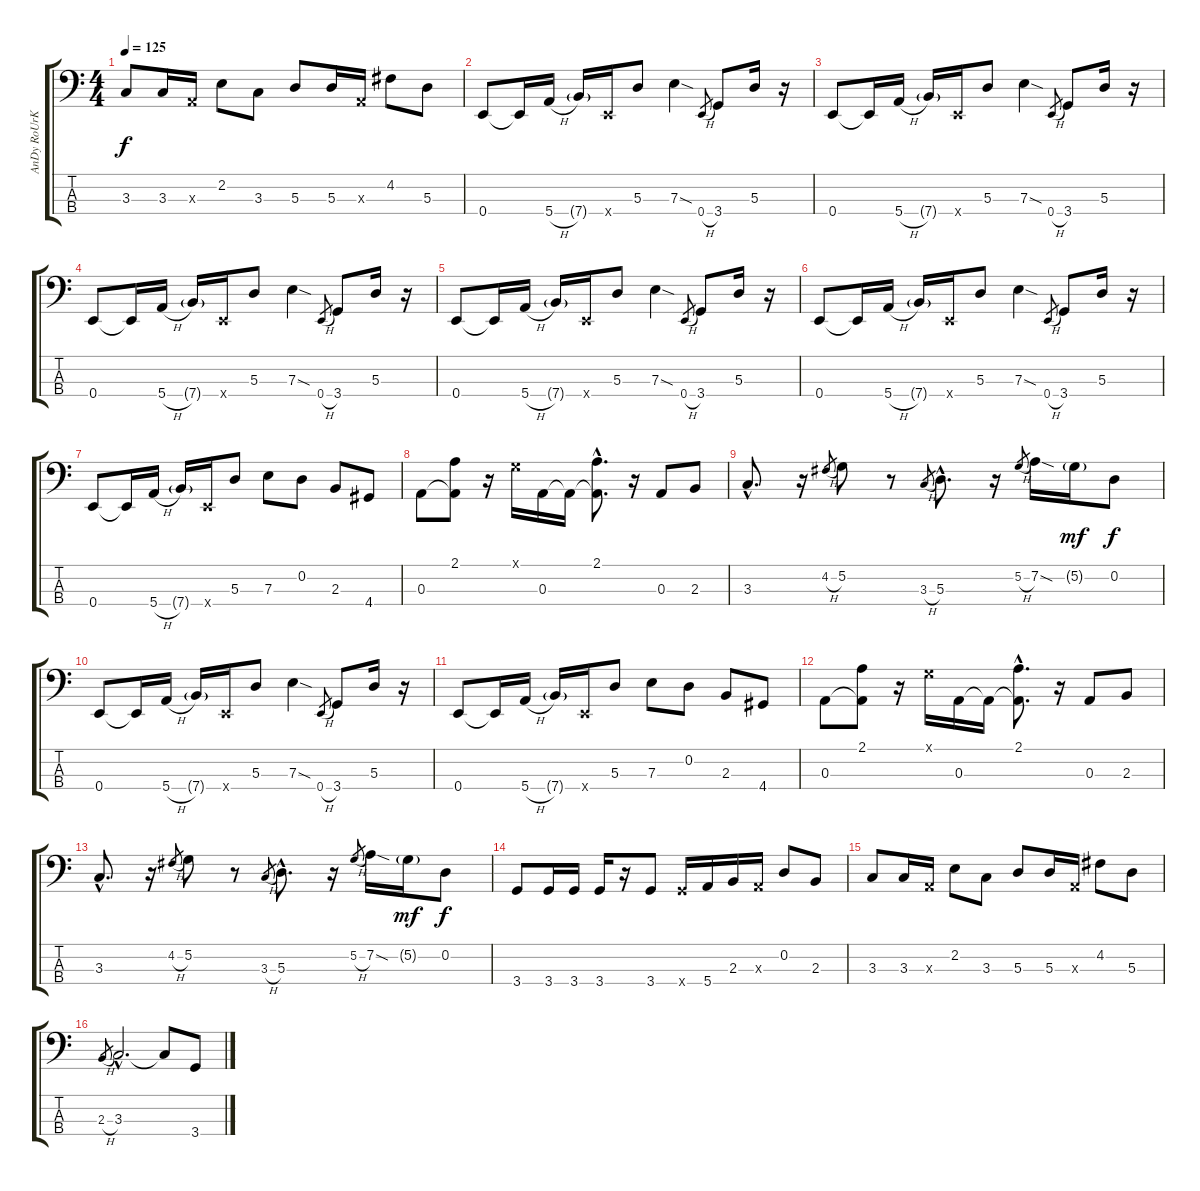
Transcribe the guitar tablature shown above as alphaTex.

\track ("AnDy RoUrKe" "AnDy RoUrK") {instrument electricbasspick}
\staff {score tabs}
\tuning (G2 D2 A1 E1) {hide}
\ts (4 4)
\tempo 125
\clef f4
\ks c
3.3.8{dy f} 3.3.16 0.3{x}.16 2.2.8 3.3.8 5.3.8 5.3.16 0.3{x}.16 4.2.8 5.3.8 |
0.4.8 0.4{t}.16 5.4{h}.16 7.4{g}.16 0.4{x}.16 5.3.8 7.3{sod}.4 0.4{h}.8{gr} 3.4.8 5.3.16 r.16 |
0.4.8 0.4{t}.16 5.4{h}.16 7.4{g}.16 0.4{x}.16 5.3.8 7.3{sod}.4 0.4{h}.8{gr} 3.4.8 5.3.16 r.16 |
0.4.8 0.4{t}.16 5.4{h}.16 7.4{g}.16 0.4{x}.16 5.3.8 7.3{sod}.4 0.4{h}.8{gr} 3.4.8 5.3.16 r.16 |
0.4.8 0.4{t}.16 5.4{h}.16 7.4{g}.16 0.4{x}.16 5.3.8 7.3{sod}.4 0.4{h}.8{gr} 3.4.8 5.3.16 r.16 |
0.4.8 0.4{t}.16 5.4{h}.16 7.4{g}.16 0.4{x}.16 5.3.8 7.3{sod}.4 0.4{h}.8{gr} 3.4.8 5.3.16 r.16 |
0.4.8 0.4{t}.16 5.4{h}.16 7.4{g}.16 0.4{x}.16 5.3.8 7.3.8 0.2.8 2.3.8 4.4.8 |
0.3.8 (2.1 0.3{t}).8 r.16 0.1{x}.16 0.3.16 0.3{t}.16 (2.1{hac} 0.3{hac t}).8{d} r.16 0.3.8 2.3.8 |
3.3{hac}.8{d} r.16 4.2{h}.8{gr} 5.2.8 r.8 3.3{h}.8{gr} 5.3{hac}.8{d} r.16 5.2{h}.8{gr} 7.2{sod}.16 5.2{g}.16{dy mf} 0.2.8{dy f} |
0.4.8 0.4{t}.16 5.4{h}.16 7.4{g}.16 0.4{x}.16 5.3.8 7.3{sod}.4 0.4{h}.8{gr} 3.4.8 5.3.16 r.16 |
0.4.8 0.4{t}.16 5.4{h}.16 7.4{g}.16 0.4{x}.16 5.3.8 7.3.8 0.2.8 2.3.8 4.4.8 |
0.3.8 (2.1 0.3{t}).8 r.16 0.1{x}.16 0.3.16 0.3{t}.16 (2.1{hac} 0.3{hac t}).8{d} r.16 0.3.8 2.3.8 |
3.3{hac}.8{d} r.16 4.2{h}.8{gr} 5.2.8 r.8 3.3{h}.8{gr} 5.3{hac}.8{d} r.16 5.2{h}.8{gr} 7.2{sod}.16 5.2{g}.16{dy mf} 0.2.8{dy f} |
3.4.8 3.4.16 3.4.16 3.4.16 r.16 3.4.8 3.4{x}.16 5.4.16 2.3.16 0.3{x}.16 0.2.8 2.3.8 |
3.3.8 3.3.16 0.3{x}.16 2.2.8 3.3.8 5.3.8 5.3.16 0.3{x}.16 4.2.8 5.3.8 |
2.3{h}.8{gr} 3.3{hac}.2{d} 3.3{t}.8 3.4.8
